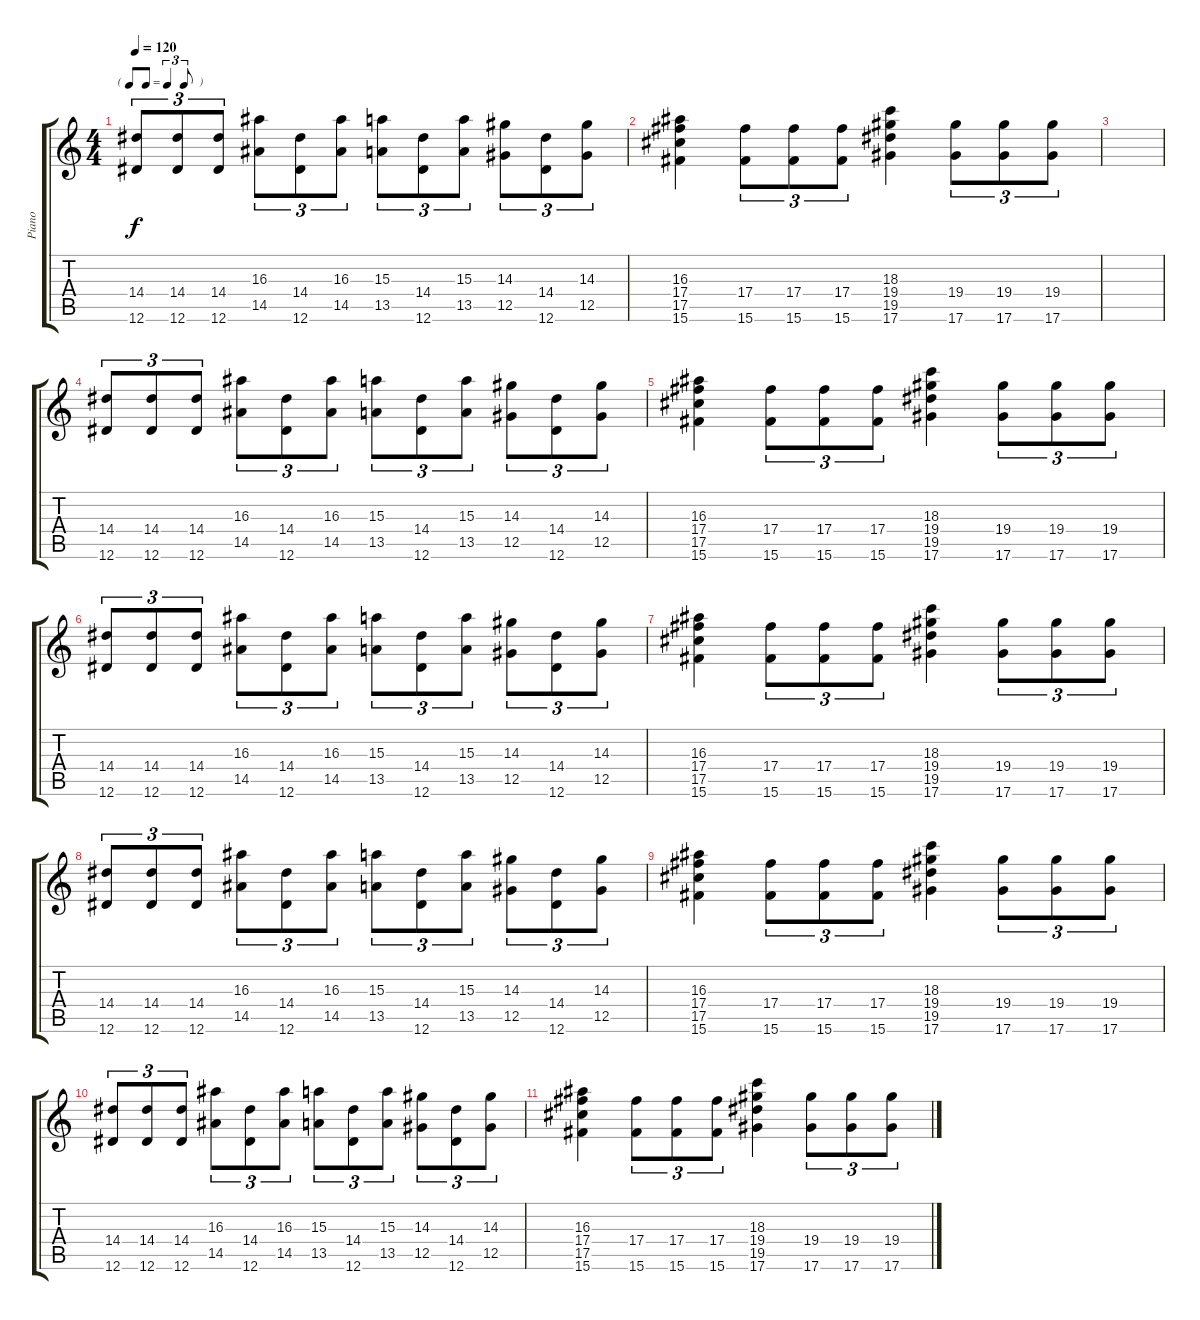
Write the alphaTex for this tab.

\track ("Piano" "Piano") {instrument electricgrandpiano}
\staff {score tabs}
\tuning (Eb5 Bb4 Gb4 Db4 Ab3 Eb3) {hide}
\ts (4 4)
\tf triplet8th
\tempo 120
\clef g2
\ks c
(14.4 12.6).8{tu (3 2) dy f} (14.4 12.6).8{tu (3 2)} (14.4 12.6).8{tu (3 2)} (16.3 14.5).8{tu (3 2)} (14.4 12.6).8{tu (3 2)} (16.3 14.5).8{tu (3 2)} (15.3 13.5).8{tu (3 2)} (14.4 12.6).8{tu (3 2)} (15.3 13.5).8{tu (3 2)} (14.3 12.5).8{tu (3 2)} (14.4 12.6).8{tu (3 2)} (14.3 12.5).8{tu (3 2)} |
(16.3 17.4 17.5 15.6).4 (17.4 15.6).8{tu (3 2)} (17.4 15.6).8{tu (3 2)} (17.4 15.6).8{tu (3 2)} (18.3 19.4 19.5 17.6).4 (19.4 17.6).8{tu (3 2)} (19.4 17.6).8{tu (3 2)} (19.4 17.6).8{tu (3 2)} |
|
(14.4 12.6).8{tu (3 2)} (14.4 12.6).8{tu (3 2)} (14.4 12.6).8{tu (3 2)} (16.3 14.5).8{tu (3 2)} (14.4 12.6).8{tu (3 2)} (16.3 14.5).8{tu (3 2)} (15.3 13.5).8{tu (3 2)} (14.4 12.6).8{tu (3 2)} (15.3 13.5).8{tu (3 2)} (14.3 12.5).8{tu (3 2)} (14.4 12.6).8{tu (3 2)} (14.3 12.5).8{tu (3 2)} |
(16.3 17.4 17.5 15.6).4 (17.4 15.6).8{tu (3 2)} (17.4 15.6).8{tu (3 2)} (17.4 15.6).8{tu (3 2)} (18.3 19.4 19.5 17.6).4 (19.4 17.6).8{tu (3 2)} (19.4 17.6).8{tu (3 2)} (19.4 17.6).8{tu (3 2)} |
(14.4 12.6).8{tu (3 2)} (14.4 12.6).8{tu (3 2)} (14.4 12.6).8{tu (3 2)} (16.3 14.5).8{tu (3 2)} (14.4 12.6).8{tu (3 2)} (16.3 14.5).8{tu (3 2)} (15.3 13.5).8{tu (3 2)} (14.4 12.6).8{tu (3 2)} (15.3 13.5).8{tu (3 2)} (14.3 12.5).8{tu (3 2)} (14.4 12.6).8{tu (3 2)} (14.3 12.5).8{tu (3 2)} |
(16.3 17.4 17.5 15.6).4 (17.4 15.6).8{tu (3 2)} (17.4 15.6).8{tu (3 2)} (17.4 15.6).8{tu (3 2)} (18.3 19.4 19.5 17.6).4 (19.4 17.6).8{tu (3 2)} (19.4 17.6).8{tu (3 2)} (19.4 17.6).8{tu (3 2)} |
(14.4 12.6).8{tu (3 2)} (14.4 12.6).8{tu (3 2)} (14.4 12.6).8{tu (3 2)} (16.3 14.5).8{tu (3 2)} (14.4 12.6).8{tu (3 2)} (16.3 14.5).8{tu (3 2)} (15.3 13.5).8{tu (3 2)} (14.4 12.6).8{tu (3 2)} (15.3 13.5).8{tu (3 2)} (14.3 12.5).8{tu (3 2)} (14.4 12.6).8{tu (3 2)} (14.3 12.5).8{tu (3 2)} |
(16.3 17.4 17.5 15.6).4 (17.4 15.6).8{tu (3 2)} (17.4 15.6).8{tu (3 2)} (17.4 15.6).8{tu (3 2)} (18.3 19.4 19.5 17.6).4 (19.4 17.6).8{tu (3 2)} (19.4 17.6).8{tu (3 2)} (19.4 17.6).8{tu (3 2)} |
(14.4 12.6).8{tu (3 2)} (14.4 12.6).8{tu (3 2)} (14.4 12.6).8{tu (3 2)} (16.3 14.5).8{tu (3 2)} (14.4 12.6).8{tu (3 2)} (16.3 14.5).8{tu (3 2)} (15.3 13.5).8{tu (3 2)} (14.4 12.6).8{tu (3 2)} (15.3 13.5).8{tu (3 2)} (14.3 12.5).8{tu (3 2)} (14.4 12.6).8{tu (3 2)} (14.3 12.5).8{tu (3 2)} |
(16.3 17.4 17.5 15.6).4 (17.4 15.6).8{tu (3 2)} (17.4 15.6).8{tu (3 2)} (17.4 15.6).8{tu (3 2)} (18.3 19.4 19.5 17.6).4 (19.4 17.6).8{tu (3 2)} (19.4 17.6).8{tu (3 2)} (19.4 17.6).8{tu (3 2)}
